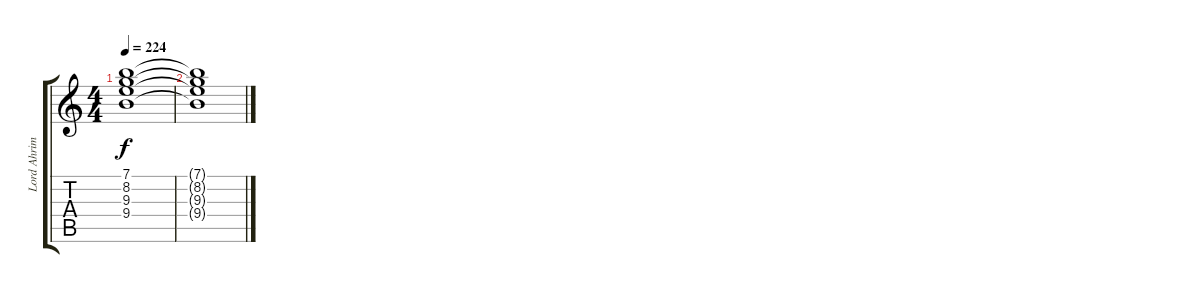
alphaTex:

\track ("Lord Ahriman" "Lord Ahrim") {instrument overdrivenguitar}
\staff {score tabs}
\tuning (E4 B3 G3 D3 A2 E2) {hide}
\ts (4 4)
\tempo 224
\clef g2
\ks c
(7.1 8.2 9.3 9.4).1{dy f} |
(7.1{t} 8.2{t} 9.3{t} 9.4{t}).1
